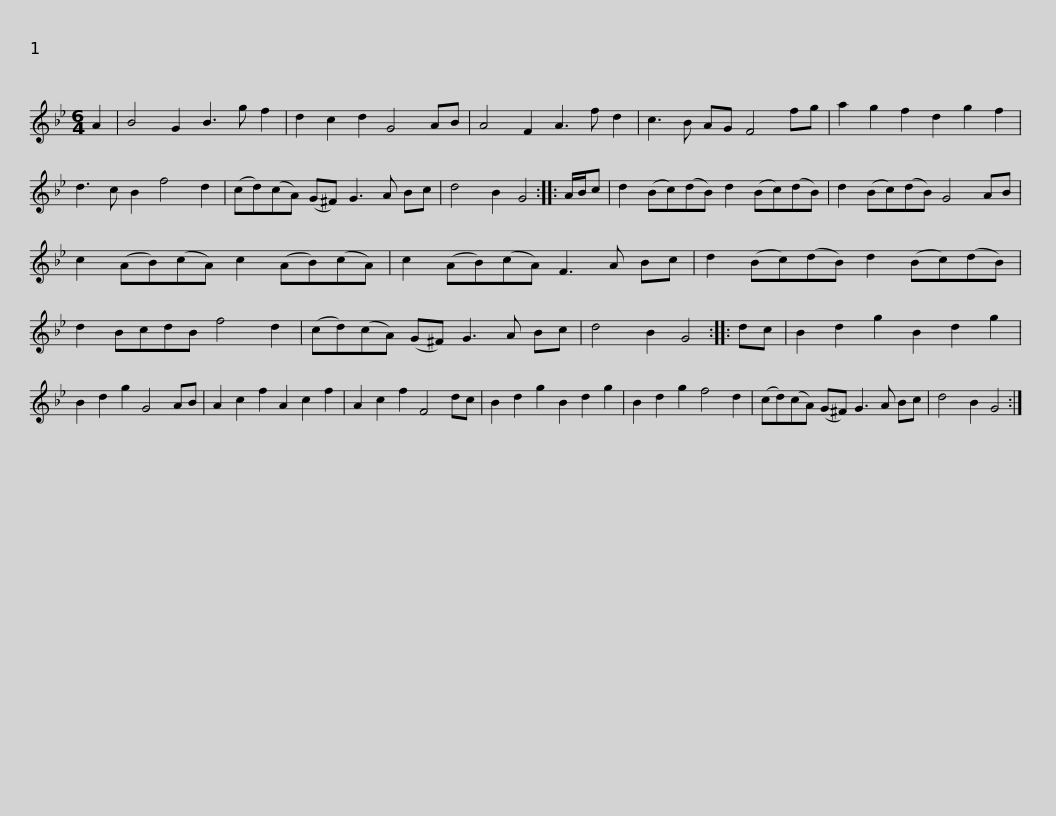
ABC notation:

X:1
L:1/8
M:6/4
I:linebreak $
K:Gmin
V:1 treble
V:1
 A2 | B4 G2 B3 g f2 | d2 c2 d2 G4 AB | A4 F2 A3 f d2 | c3 B AG F4 fg | %5
 a2 g2 f2 d2 g2 f2 | d3 c B2 f4 d2 |$ (cd)(cA) (G^F) G3 A Bc | d4 B2 G4 :: A/B/c | %10
 d2 (Bc)(dB) d2 (Bc)(dB) | d2 (Bc)(dB) G4 AB |$ c2 (AB)(cA) c2 (AB)(cA) | c2 (AB)(cA) F3 A Bc | d2 (Bc)(dB) d2 (Bc)(dB) | %15
 d2 BcdB f4 d2 |$ (cd)(cA) (G^F) G3 A Bc | d4 B2 G4 :: dc | B2 d2 g2 B2 d2 g2 | %20
 B2 d2 g2 G4 AB | A2 c2 f2 A2 c2 f2 |$ A2 c2 f2 F4 dc | B2 d2 g2 B2 d2 g2 | B2 d2 g2 f4 d2 | %25
 (cd)(cA) (G^F) G3 A Bc | d4 B2 G4 :| %27
